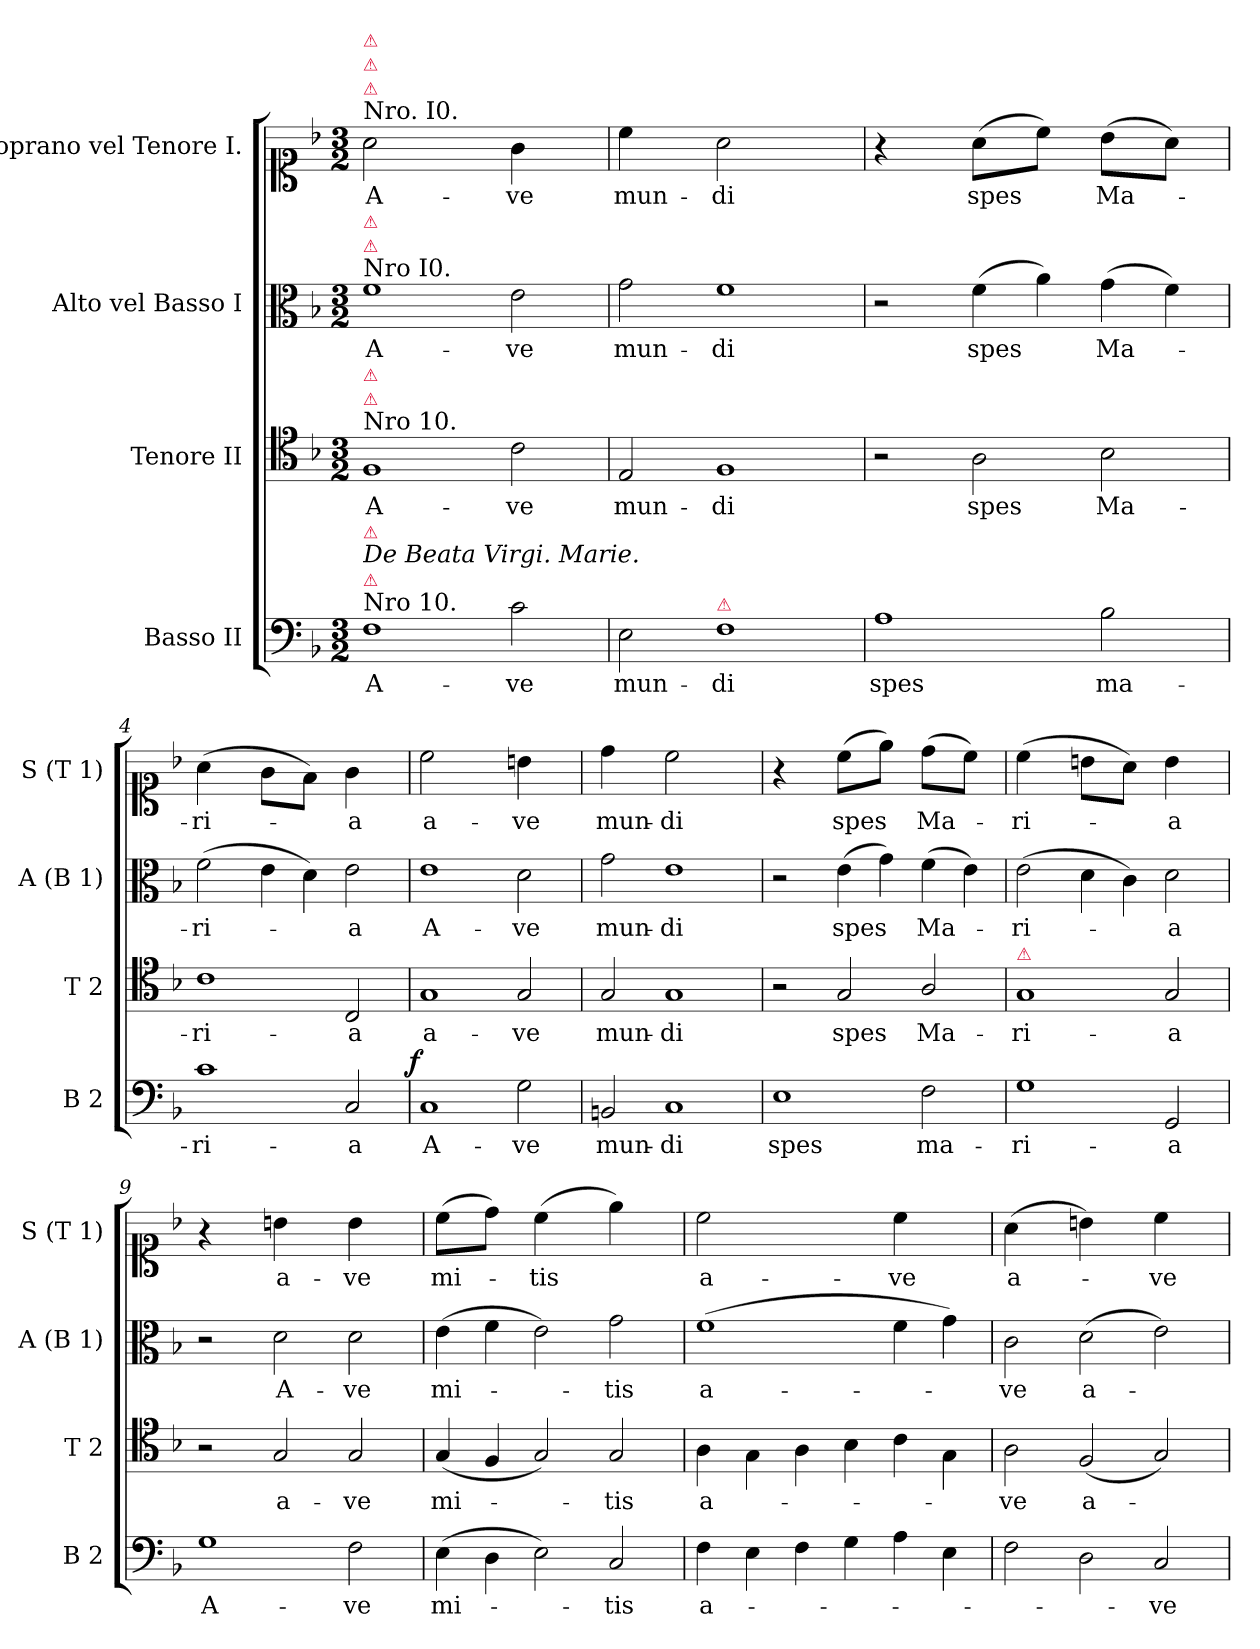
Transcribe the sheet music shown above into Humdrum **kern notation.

**kern	**text	**dynam	**kern	**text	**kern	**text	**kern	**text
*part4	*part4	*part4	*part3	*part3	*part2	*part2	*part1	*part1
*staff4	*staff4	*staff4	*staff3	*staff3	*staff2	*staff2	*staff1	*staff1
*I"Basso II	*	*	*I"Tenore II	*	*I"Alto vel Basso I	*	*I"Soprano vel Tenore I.	*
*I'B 2	*	*	*I'T 2	*	*I'A (B 1)	*	*I'S (T 1)	*
*clefF4	*	*	*clefC4	*	*clefC3	*	*clefC1	*
*k[b-]	*	*	*k[b-]	*	*k[b-]	*	*k[b-]	*
*M3/2	*	*	*M3/2	*	*M3/2	*	*M3/2	*
=1	=1	=1	=1	=1	=1	=1	=1	=1
!	!	!	!	!	!	!	!LO:TX:a:t=Nro. I0.	!
!	!	!	!	!	!	!	!LO:TX:a:color=crimson:t=⚠	!
!	!	!	!	!	!	!	!LO:TX:a:color=crimson:t=⚠	!
!	!	!	!	!	!	!	!LO:TX:a:color=crimson:t=⚠	!
!	!	!	!	!	!LO:TX:a:t=Nro I0.	!	!	!
!	!	!	!	!	!LO:TX:a:color=crimson:t=⚠	!	!	!
!	!	!	!	!	!LO:TX:a:color=crimson:t=⚠	!	!	!
!	!	!	!LO:TX:a:t=Nro 10.	!	!	!	!	!
!	!	!	!LO:TX:a:color=crimson:t=⚠	!	!	!	!	!
!	!	!	!LO:TX:a:color=crimson:t=⚠	!	!	!	!	!
!LO:TX:a:t=Nro 10.	!	!	!	!	!	!	!	!
!LO:TX:a:color=crimson:t=⚠	!	!	!	!	!	!	!	!
!LO:TX:a:i:t=De Beata Virgi. Marie.	!	!	!	!	!	!	!	!
!LO:TX:a:color=crimson:t=⚠	!	!	!	!	!	!	!	!
!	!	!	!	!	!	!	!LO:N:vis=2	!
1F	A-	.	1F	A-	1f	A-	1a	A-
!	!	!	!	!	!	!	!LO:N:vis=4	!
2c\	-ve	.	2c\	-ve	2e\	-ve	2g\	-ve
=2	=2	=2	=2	=2	=2	=2	=2	=2
!	!	!	!	!	!	!	!LO:N:vis=4	!
2E\	mun-	.	2E/	mun-	2g\	mun-	2cc\	mun-
!LO:TX:a:color=crimson:t=⚠	!	!	!	!	!	!	!	!
!	!	!	!	!	!	!	!LO:N:vis=2	!
1F	-di	.	1F	-di	1f	-di	1a	-di
=3	=3	=3	=3	=3	=3	=3	=3	=3
!	!	!	!	!	!	!	!LO:N:vis=4	!
1A	spes	.	2r	.	2r	.	2r	.
!	!	!	!	!	!	!	!LO:N:vis=8	!
.	.	.	2A\	spes	(>4f\	spes	(>4a\L	spes
!	!	!	!	!	!	!	!LO:N:vis=8	!
.	.	.	.	.	4a\)	.	4cc\J)	.
!	!	!	!	!	!	!	!LO:N:vis=8	!
2B-\	ma-	.	2B-\	Ma-	(>4g\	Ma-	(>4b-\L	Ma-
!	!	!	!	!	!	!	!LO:N:vis=8	!
.	.	.	.	.	4f\)	.	4a\J)	.
=4	=4	=4	=4	=4	=4	=4	=4	=4
!	!	!	!	!	!	!	!LO:N:vis=4	!
1c	-ri-	.	1c	-ri-	(>2f\	-ri-	(>2a\	-ri-
!	!	!	!	!	!	!	!LO:N:vis=8	!
.	.	.	.	.	4e\	.	4g\L	.
!	!	!	!	!	!	!	!LO:N:vis=8	!
.	.	.	.	.	4d\)	.	4f\J)	.
!	!	!	!	!	!	!	!LO:N:vis=4	!
2C/	-a	.	2C/	-a	2e\	-a	2g\	-a
=5	=5	=5	=5	=5	=5	=5	=5	=5
!	!	!LO:DY:b:rj	!	!	!	!	!LO:N:vis=2	!
1C	A-	f.	1G	a-	1e	A-	1cc	a-
!	!	!	!	!	!	!	!LO:N:vis=4	!
2G\	-ve	.	2G/	-ve	2d\	-ve	2bn\	-ve
=6	=6	=6	=6	=6	=6	=6	=6	=6
!	!	!	!	!	!	!	!LO:N:vis=4	!
2BBn/	mun-	.	2G/	mun-	2g\	mun-	2dd\	mun-
!	!	!	!	!	!	!	!LO:N:vis=2	!
1C	-di	.	1G	-di	1e	-di	1cc	-di
=7	=7	=7	=7	=7	=7	=7	=7	=7
!	!	!	!	!	!	!	!LO:N:vis=4	!
1E	spes	.	2r	.	2r	.	2r	.
!	!	!	!	!	!	!	!LO:N:vis=8	!
.	.	.	2G/	spes	(>4e\	spes	(>4cc\L	spes
!	!	!	!	!	!	!	!LO:N:vis=8	!
.	.	.	.	.	4g\)	.	4ee\J)	.
!	!	!	!	!	!	!	!LO:N:vis=8	!
2F\	ma-	.	2A/	Ma-	(>4f\	Ma-	(>4dd\L	Ma-
!	!	!	!	!	!	!	!LO:N:vis=8	!
.	.	.	.	.	4e\)	.	4cc\J)	.
=8	=8	=8	=8	=8	=8	=8	=8	=8
!	!	!	!LO:TX:a:color=crimson:t=⚠	!	!	!	!	!
!	!	!	!	!	!	!	!LO:N:vis=4	!
1G	-ri-	.	1G	-ri-	(>2e\	-ri-	(>2cc\	-ri-
!	!	!	!	!	!	!	!LO:N:vis=8	!
.	.	.	.	.	4d\	.	4bn\L	.
!	!	!	!	!	!	!	!LO:N:vis=8	!
.	.	.	.	.	4c\)	.	4a\J)	.
!	!	!	!	!	!	!	!LO:N:vis=4	!
2GG/	-a	.	2G/	-a	2d\	-a	2b\	-a
=9	=9	=9	=9	=9	=9	=9	=9	=9
!	!	!	!	!	!	!	!LO:N:vis=4	!
1G	A-	.	2r	.	2r	.	2r	.
!	!	!	!	!	!	!	!LO:N:vis=4	!
.	.	.	2G/	a-	2d\	A-	2bn\	a-
!	!	!	!	!	!	!	!LO:N:vis=4	!
2F\	-ve	.	2G/	-ve	2d\	-ve	2b\	-ve
=10	=10	=10	=10	=10	=10	=10	=10	=10
!	!	!	!	!	!	!	!LO:N:vis=8	!
(>4E\	mi-	.	(>4G/	mi-	(>4e\	mi-	(>4cc\L	mi-
!	!	!	!	!	!	!	!LO:N:vis=8	!
4D\	.	.	4F/	.	4f\	.	4dd\J)	.
!	!	!	!	!	!	!	!LO:N:vis=4	!
2E\)	.	.	2G/)	.	2e\)	.	(>2cc\	-tis
!	!	!	!	!	!	!	!LO:N:vis=4	!
2C/	-tis	.	2G/	-tis	2g\	-tis	2ee\)	.
=11	=11	=11	=11	=11	=11	=11	=11	=11
!	!	!	!	!	!	!	!LO:N:vis=2	!
4F\	a-	.	4A\	a-	(>1f	a-	1cc	a-
4E\	.	.	4G\	.	.	.	.	.
4F\	.	.	4A\	.	.	.	.	.
4G\	.	.	4B-\	.	.	.	.	.
!	!	!	!	!	!	!	!LO:N:vis=4	!
4A\	.	.	4c\	.	4f\	.	2cc\	-ve
4E\	.	.	4G\	.	4g\)	.	.	.
=12	=12	=12	=12	=12	=12	=12	=12	=12
!	!	!	!	!	!	!	!LO:N:vis=4	!
2F\	.	.	2A\	-ve	2c\	-ve	(>2a\	a-
!	!	!	!	!	!	!	!LO:N:vis=4	!
2D\	.	.	(<2F/	a-	(>2d\	a-	2bn\)	.
!	!	!	!	!	!	!	!LO:N:vis=4	!
2C/	-ve	.	2G/)	.	2e\)	.	2cc\	-ve
=	=	=	=	=	=	=	=	=
*-	*-	*-	*-	*-	*-	*-	*-	*-
